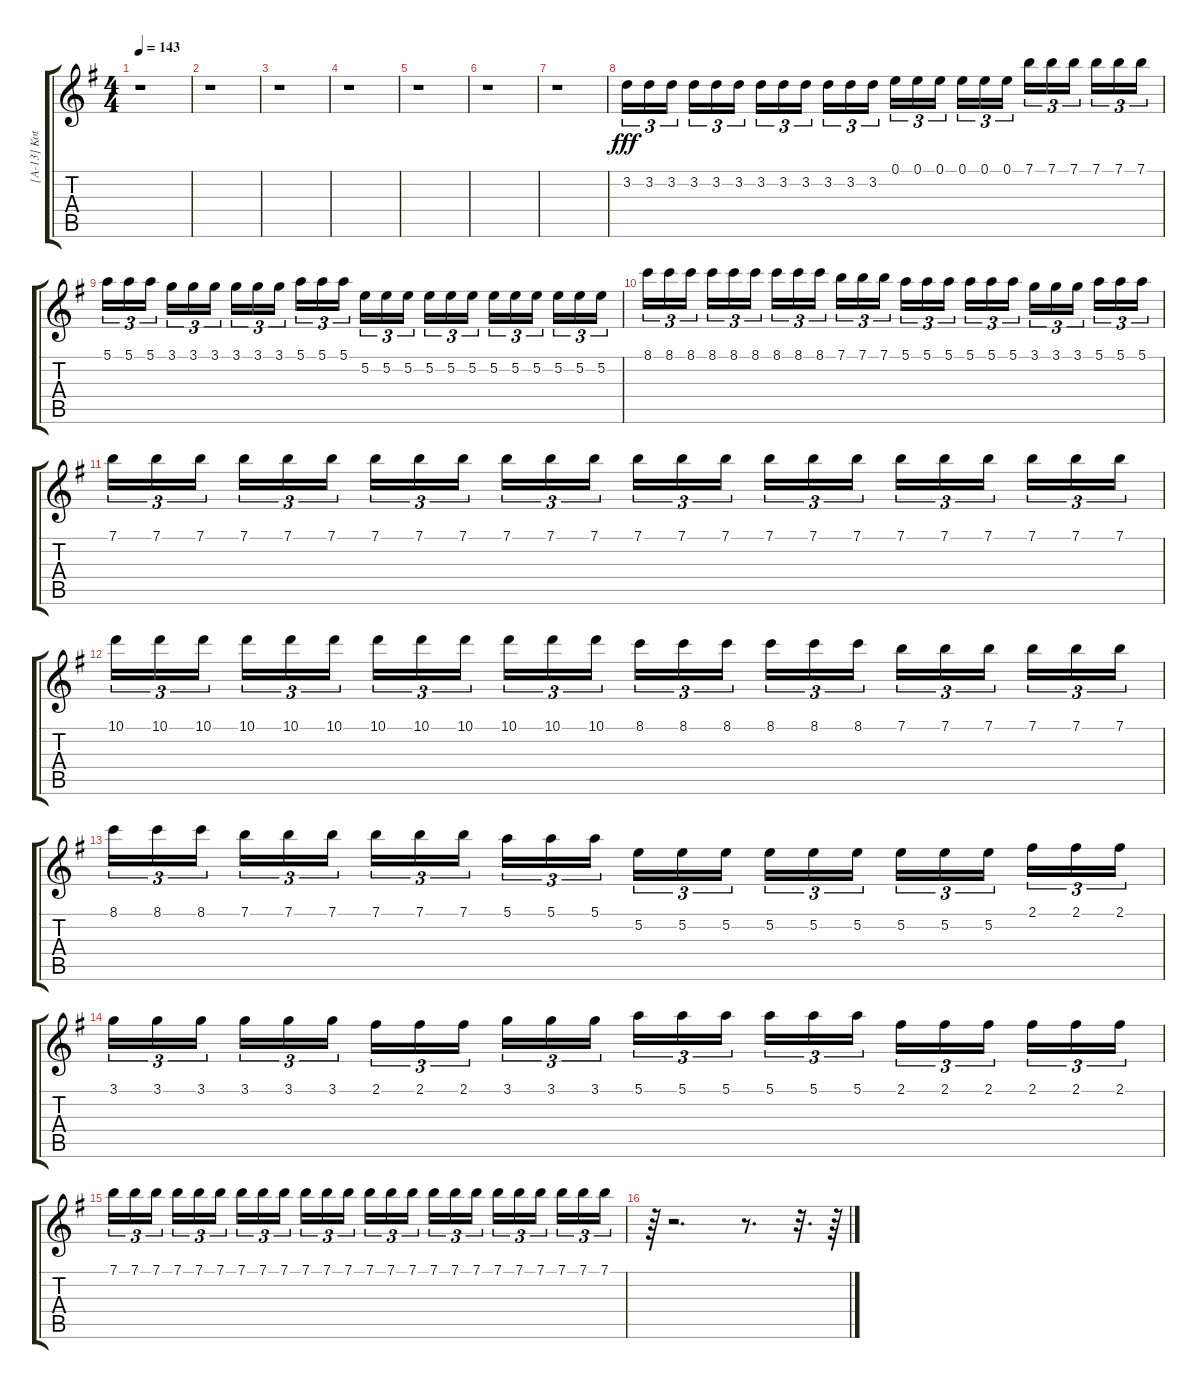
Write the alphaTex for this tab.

\track ("[A-13] Koto" "[A-13] Kot") {instrument banjo}
\staff {score tabs}
\tuning (E4 B3 G3 D3 A2 E2) {hide}
\displaytranspose 12
\ts (4 4)
\tempo 143
\clef g2
\ks g
r.1{dy fff} |
r.1 |
r.1 |
r.1 |
r.1 |
r.1 |
r.1 |
3.2.16{tu (3 2) volume 9 balance 10 instrument koto} 3.2.16{tu (3 2)} 3.2.16{tu (3 2) beam splitsecondary} 3.2.16{tu (3 2)} 3.2.16{tu (3 2)} 3.2.16{tu (3 2)} 3.2.16{tu (3 2)} 3.2.16{tu (3 2)} 3.2.16{tu (3 2) beam splitsecondary} 3.2.16{tu (3 2)} 3.2.16{tu (3 2)} 3.2.16{tu (3 2)} 0.1.16{tu (3 2)} 0.1.16{tu (3 2)} 0.1.16{tu (3 2) beam splitsecondary} 0.1.16{tu (3 2)} 0.1.16{tu (3 2)} 0.1.16{tu (3 2)} 7.1.16{tu (3 2)} 7.1.16{tu (3 2)} 7.1.16{tu (3 2) beam splitsecondary} 7.1.16{tu (3 2)} 7.1.16{tu (3 2)} 7.1.16{tu (3 2)} |
5.1.16{tu (3 2)} 5.1.16{tu (3 2)} 5.1.16{tu (3 2) beam splitsecondary} 3.1.16{tu (3 2)} 3.1.16{tu (3 2)} 3.1.16{tu (3 2)} 3.1.16{tu (3 2)} 3.1.16{tu (3 2)} 3.1.16{tu (3 2) beam splitsecondary} 5.1.16{tu (3 2)} 5.1.16{tu (3 2)} 5.1.16{tu (3 2)} 5.2.16{tu (3 2)} 5.2.16{tu (3 2)} 5.2.16{tu (3 2) beam splitsecondary} 5.2.16{tu (3 2)} 5.2.16{tu (3 2)} 5.2.16{tu (3 2)} 5.2.16{tu (3 2)} 5.2.16{tu (3 2)} 5.2.16{tu (3 2) beam splitsecondary} 5.2.16{tu (3 2)} 5.2.16{tu (3 2)} 5.2.16{tu (3 2)} |
8.1.16{tu (3 2)} 8.1.16{tu (3 2)} 8.1.16{tu (3 2) beam splitsecondary} 8.1.16{tu (3 2)} 8.1.16{tu (3 2)} 8.1.16{tu (3 2)} 8.1.16{tu (3 2)} 8.1.16{tu (3 2)} 8.1.16{tu (3 2) beam splitsecondary} 7.1.16{tu (3 2)} 7.1.16{tu (3 2)} 7.1.16{tu (3 2)} 5.1.16{tu (3 2)} 5.1.16{tu (3 2)} 5.1.16{tu (3 2) beam splitsecondary} 5.1.16{tu (3 2)} 5.1.16{tu (3 2)} 5.1.16{tu (3 2)} 3.1.16{tu (3 2)} 3.1.16{tu (3 2)} 3.1.16{tu (3 2) beam splitsecondary} 5.1.16{tu (3 2)} 5.1.16{tu (3 2)} 5.1.16{tu (3 2)} |
7.1.16{tu (3 2)} 7.1.16{tu (3 2)} 7.1.16{tu (3 2) beam splitsecondary} 7.1.16{tu (3 2)} 7.1.16{tu (3 2)} 7.1.16{tu (3 2)} 7.1.16{tu (3 2)} 7.1.16{tu (3 2)} 7.1.16{tu (3 2) beam splitsecondary} 7.1.16{tu (3 2)} 7.1.16{tu (3 2)} 7.1.16{tu (3 2)} 7.1.16{tu (3 2)} 7.1.16{tu (3 2)} 7.1.16{tu (3 2) beam splitsecondary} 7.1.16{tu (3 2)} 7.1.16{tu (3 2)} 7.1.16{tu (3 2)} 7.1.16{tu (3 2)} 7.1.16{tu (3 2)} 7.1.16{tu (3 2) beam splitsecondary} 7.1.16{tu (3 2)} 7.1.16{tu (3 2)} 7.1.16{tu (3 2)} |
10.1.16{tu (3 2)} 10.1.16{tu (3 2)} 10.1.16{tu (3 2) beam splitsecondary} 10.1.16{tu (3 2)} 10.1.16{tu (3 2)} 10.1.16{tu (3 2)} 10.1.16{tu (3 2)} 10.1.16{tu (3 2)} 10.1.16{tu (3 2) beam splitsecondary} 10.1.16{tu (3 2)} 10.1.16{tu (3 2)} 10.1.16{tu (3 2)} 8.1.16{tu (3 2)} 8.1.16{tu (3 2)} 8.1.16{tu (3 2) beam splitsecondary} 8.1.16{tu (3 2)} 8.1.16{tu (3 2)} 8.1.16{tu (3 2)} 7.1.16{tu (3 2)} 7.1.16{tu (3 2)} 7.1.16{tu (3 2) beam splitsecondary} 7.1.16{tu (3 2)} 7.1.16{tu (3 2)} 7.1.16{tu (3 2)} |
8.1.16{tu (3 2)} 8.1.16{tu (3 2)} 8.1.16{tu (3 2) beam splitsecondary} 7.1.16{tu (3 2)} 7.1.16{tu (3 2)} 7.1.16{tu (3 2)} 7.1.16{tu (3 2)} 7.1.16{tu (3 2)} 7.1.16{tu (3 2) beam splitsecondary} 5.1.16{tu (3 2)} 5.1.16{tu (3 2)} 5.1.16{tu (3 2)} 5.2.16{tu (3 2)} 5.2.16{tu (3 2)} 5.2.16{tu (3 2) beam splitsecondary} 5.2.16{tu (3 2)} 5.2.16{tu (3 2)} 5.2.16{tu (3 2)} 5.2.16{tu (3 2)} 5.2.16{tu (3 2)} 5.2.16{tu (3 2) beam splitsecondary} 2.1.16{tu (3 2)} 2.1.16{tu (3 2)} 2.1.16{tu (3 2)} |
3.1.16{tu (3 2)} 3.1.16{tu (3 2)} 3.1.16{tu (3 2) beam splitsecondary} 3.1.16{tu (3 2)} 3.1.16{tu (3 2)} 3.1.16{tu (3 2)} 2.1.16{tu (3 2)} 2.1.16{tu (3 2)} 2.1.16{tu (3 2) beam splitsecondary} 3.1.16{tu (3 2)} 3.1.16{tu (3 2)} 3.1.16{tu (3 2)} 5.1.16{tu (3 2)} 5.1.16{tu (3 2)} 5.1.16{tu (3 2) beam splitsecondary} 5.1.16{tu (3 2)} 5.1.16{tu (3 2)} 5.1.16{tu (3 2)} 2.1.16{tu (3 2)} 2.1.16{tu (3 2)} 2.1.16{tu (3 2) beam splitsecondary} 2.1.16{tu (3 2)} 2.1.16{tu (3 2)} 2.1.16{tu (3 2)} |
7.1.16{tu (3 2)} 7.1.16{tu (3 2)} 7.1.16{tu (3 2) beam splitsecondary} 7.1.16{tu (3 2)} 7.1.16{tu (3 2)} 7.1.16{tu (3 2)} 7.1.16{tu (3 2)} 7.1.16{tu (3 2)} 7.1.16{tu (3 2) beam splitsecondary} 7.1.16{tu (3 2)} 7.1.16{tu (3 2)} 7.1.16{tu (3 2)} 7.1.16{tu (3 2)} 7.1.16{tu (3 2)} 7.1.16{tu (3 2) beam splitsecondary} 7.1.16{tu (3 2)} 7.1.16{tu (3 2)} 7.1.16{tu (3 2)} 7.1.16{tu (3 2)} 7.1.16{tu (3 2)} 7.1.16{tu (3 2) beam splitsecondary} 7.1.16{tu (3 2)} 7.1.16{tu (3 2)} 7.1.16{tu (3 2)} |
r.64 r.2{d} r.8{d} r.32{d} r.64{tu (3 2)}
